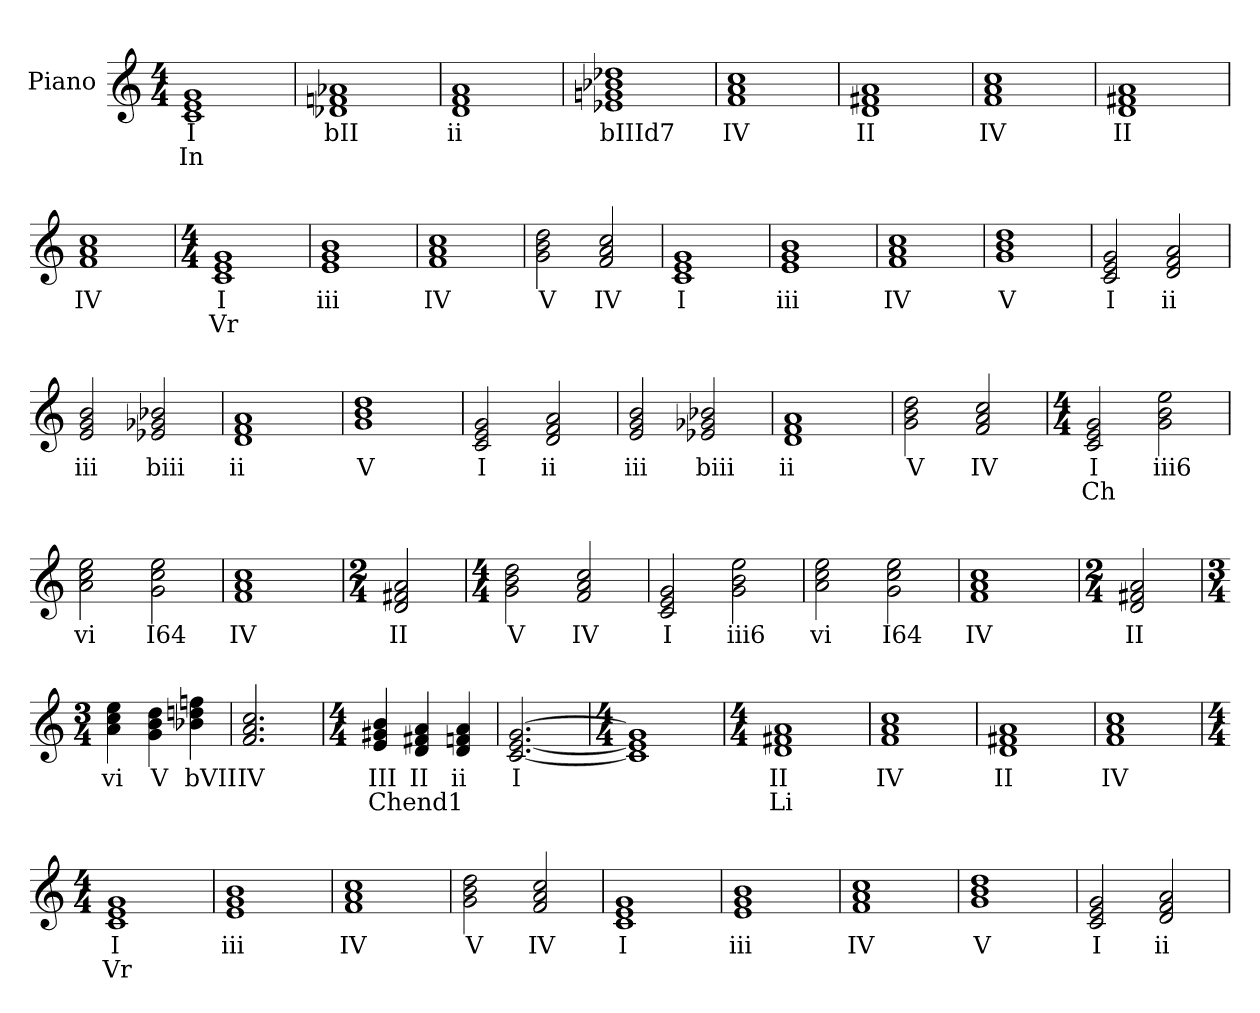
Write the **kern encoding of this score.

**kern	**text	**text
*part1	*part1	*part1
*staff1	*staff1	*staff1
*I"Piano	*	*
*I'Pno	*	*
*k[]	*	*
*C:	*	*
*M4/4	*	*
=	=	=
1c 1e 1g	I	In
=	=	=
*k[]	*	*
*C:	*	*
1d-X 1fn 1a-X	bII	.
=	=	=
*k[]	*	*
*C:	*	*
1d 1f 1a	ii	.
=	=	=
*k[]	*	*
*C:	*	*
1e-X 1gn 1b-X 1dd-X	bIIId7	.
=	=	=
*k[]	*	*
*C:	*	*
1f 1a 1cc	IV	.
=	=	=
*k[]	*	*
*C:	*	*
1d 1f#X 1a	II	.
=	=	=
*k[]	*	*
*C:	*	*
1f 1a 1cc	IV	.
=	=	=
*k[]	*	*
*C:	*	*
1d 1f#X 1a	II	.
=	=	=
*k[]	*	*
*C:	*	*
1f 1a 1cc	IV	.
=	=	=
*k[]	*	*
*C:	*	*
*M4/4	*	*
1c 1e 1g	I	Vr
=	=	=
*k[]	*	*
*C:	*	*
1e 1g 1b	iii	.
=	=	=
*k[]	*	*
*C:	*	*
1f 1a 1cc	IV	.
=	=	=
*k[]	*	*
*C:	*	*
2g 2b 2dd	V	.
2f 2a 2cc	IV	.
=	=	=
*k[]	*	*
*C:	*	*
1c 1e 1g	I	.
=	=	=
*k[]	*	*
*C:	*	*
1e 1g 1b	iii	.
=	=	=
*k[]	*	*
*C:	*	*
1f 1a 1cc	IV	.
=	=	=
*k[]	*	*
*C:	*	*
1g 1b 1dd	V	.
=	=	=
*k[]	*	*
*C:	*	*
2c 2e 2g	I	.
2d 2f 2a	ii	.
=	=	=
*k[]	*	*
*C:	*	*
2e 2g 2b	iii	.
2e-X 2g-X 2b-X	biii	.
=	=	=
*k[]	*	*
*C:	*	*
1d 1f 1a	ii	.
=	=	=
*k[]	*	*
*C:	*	*
1g 1b 1dd	V	.
=	=	=
*k[]	*	*
*C:	*	*
2c 2e 2g	I	.
2d 2f 2a	ii	.
=	=	=
*k[]	*	*
*C:	*	*
2e 2g 2b	iii	.
2e-X 2g-X 2b-X	biii	.
=	=	=
*k[]	*	*
*C:	*	*
1d 1f 1a	ii	.
=	=	=
*k[]	*	*
*C:	*	*
2g 2b 2dd	V	.
2f 2a 2cc	IV	.
=	=	=
*k[]	*	*
*C:	*	*
*M4/4	*	*
2c 2e 2g	I	Ch
2g 2b 2ee	iii6	.
=	=	=
*k[]	*	*
*C:	*	*
2a 2cc 2ee	vi	.
2g 2cc 2ee	I64	.
=	=	=
*k[]	*	*
*C:	*	*
1f 1a 1cc	IV	.
=	=	=
*k[]	*	*
*C:	*	*
*M2/4	*	*
2d 2f#X 2a	II	.
=	=	=
*k[]	*	*
*C:	*	*
*M4/4	*	*
2g 2b 2dd	V	.
2f 2a 2cc	IV	.
=	=	=
*k[]	*	*
*C:	*	*
2c 2e 2g	I	.
2g 2b 2ee	iii6	.
=	=	=
*k[]	*	*
*C:	*	*
2a 2cc 2ee	vi	.
2g 2cc 2ee	I64	.
=	=	=
*k[]	*	*
*C:	*	*
1f 1a 1cc	IV	.
=	=	=
*k[]	*	*
*C:	*	*
*M2/4	*	*
2d 2f#X 2a	II	.
=	=	=
*k[]	*	*
*C:	*	*
*M3/4	*	*
4a 4cc 4ee	vi	.
4g 4b 4dd	V	.
4b-X 4ddn 4ffn	bVII	.
=	=	=
*k[]	*	*
*C:	*	*
2.f 2.a 2.cc	IV	.
=	=	=
*k[]	*	*
*C:	*	*
*M4/4	*	*
4e 4g#X 4b	III	Chend1
4d 4f#X 4a	II	.
4d 4fn 4a	ii	.
=	=	=
*k[]	*	*
*C:	*	*
[2.c [2.e [2.g	I	.
=	=	=
*k[]	*	*
*C:	*	*
*M4/4	*	*
1c] 1e] 1g]	.	.
=	=	=
*k[]	*	*
*C:	*	*
*M4/4	*	*
1d 1f#X 1a	II	Li
=	=	=
*k[]	*	*
*C:	*	*
1f 1a 1cc	IV	.
=	=	=
*k[]	*	*
*C:	*	*
1d 1f#X 1a	II	.
=	=	=
*k[]	*	*
*C:	*	*
1f 1a 1cc	IV	.
=	=	=
*k[]	*	*
*C:	*	*
*M4/4	*	*
1c 1e 1g	I	Vr
=	=	=
*k[]	*	*
*C:	*	*
1e 1g 1b	iii	.
=	=	=
*k[]	*	*
*C:	*	*
1f 1a 1cc	IV	.
=	=	=
*k[]	*	*
*C:	*	*
2g 2b 2dd	V	.
2f 2a 2cc	IV	.
=	=	=
*k[]	*	*
*C:	*	*
1c 1e 1g	I	.
=	=	=
*k[]	*	*
*C:	*	*
1e 1g 1b	iii	.
=	=	=
*k[]	*	*
*C:	*	*
1f 1a 1cc	IV	.
=	=	=
*k[]	*	*
*C:	*	*
1g 1b 1dd	V	.
=	=	=
*k[]	*	*
*C:	*	*
2c 2e 2g	I	.
2d 2f 2a	ii	.
=	=	=
*-	*-	*-
